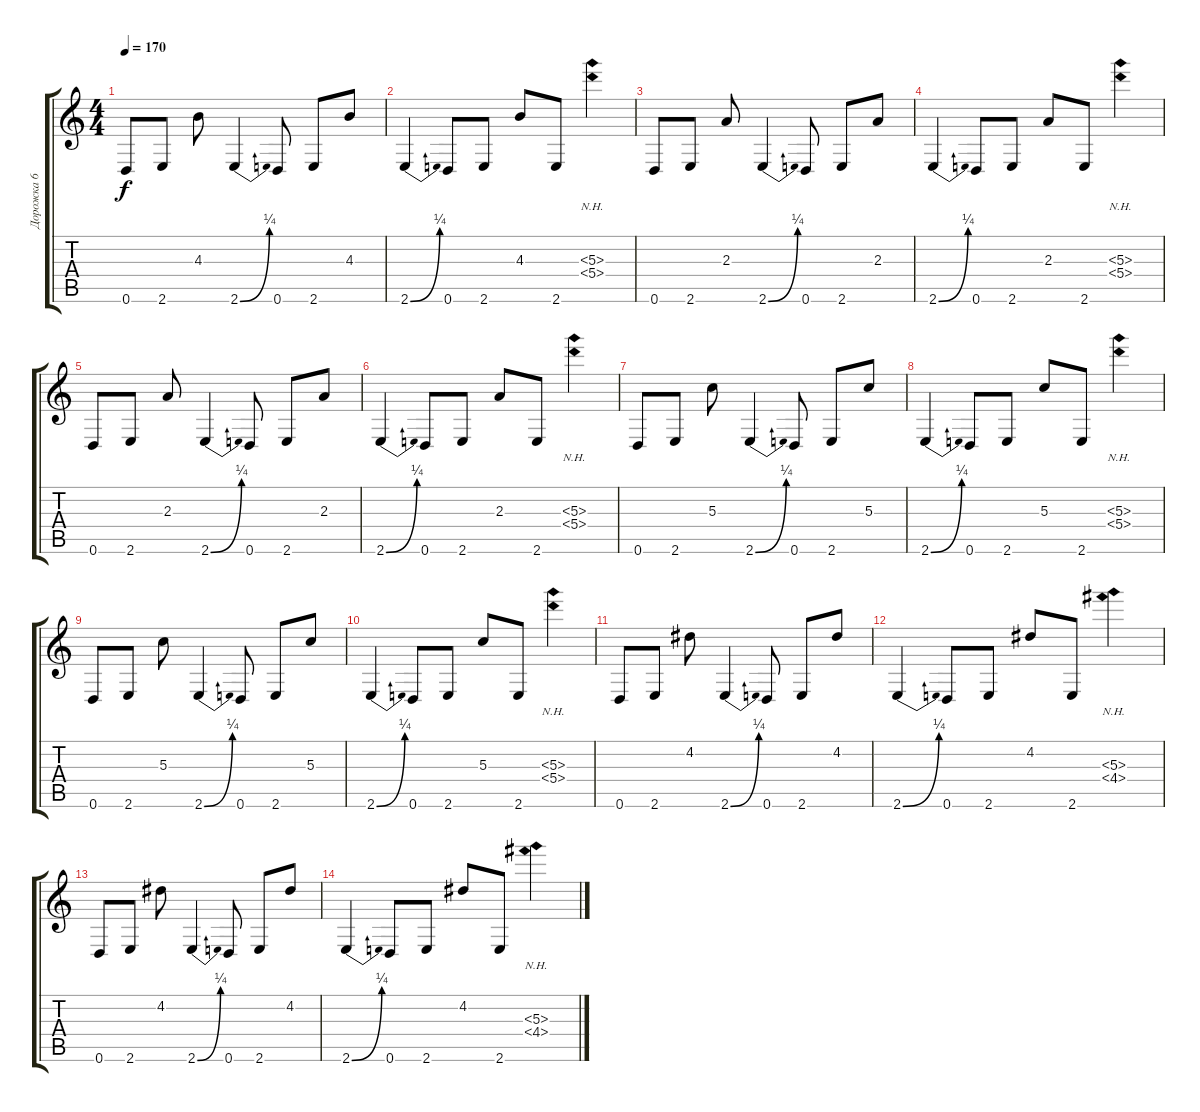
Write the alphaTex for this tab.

\track ("Дорожка 6" "Дорожка 6") {instrument distortionguitar}
\staff {score tabs}
\tuning (E4 B3 G3 D3 A2 D2) {hide}
\ts (4 4)
\tempo 170
\clef g2
\ks c
0.6.8{dy f} 2.6.8 4.3.8 2.6{be (bend 0 0 60 1)}.4 0.6.8 2.6.8 4.3.8 |
2.6{be (bend 0 0 60 1)}.4 0.6.8 2.6.8 4.3.8 2.6.8 (5.3{nh} 5.4{nh}).4 |
0.6.8 2.6.8 2.3.8 2.6{be (bend 0 0 60 1)}.4 0.6.8 2.6.8 2.3.8 |
2.6{be (bend 0 0 60 1)}.4 0.6.8 2.6.8 2.3.8 2.6.8 (5.3{nh} 5.4{nh}).4 |
0.6.8 2.6.8 2.3.8 2.6{be (bend 0 0 60 1)}.4 0.6.8 2.6.8 2.3.8 |
2.6{be (bend 0 0 60 1)}.4 0.6.8 2.6.8 2.3.8 2.6.8 (5.3{nh} 5.4{nh}).4 |
0.6.8 2.6.8 5.3.8 2.6{be (bend 0 0 60 1)}.4 0.6.8 2.6.8 5.3.8 |
2.6{be (bend 0 0 60 1)}.4 0.6.8 2.6.8 5.3.8 2.6.8 (5.3{nh} 5.4{nh}).4 |
0.6.8 2.6.8 5.3.8 2.6{be (bend 0 0 60 1)}.4 0.6.8 2.6.8 5.3.8 |
2.6{be (bend 0 0 60 1)}.4 0.6.8 2.6.8 5.3.8 2.6.8 (5.3{nh} 5.4{nh}).4 |
0.6.8 2.6.8 4.2.8 2.6{be (bend 0 0 60 1)}.4 0.6.8 2.6.8 4.2.8 |
2.6{be (bend 0 0 60 1)}.4 0.6.8 2.6.8 4.2.8 2.6.8 (5.3{nh} 4.4{nh}).4 |
0.6.8 2.6.8 4.2.8 2.6{be (bend 0 0 60 1)}.4 0.6.8 2.6.8 4.2.8 |
2.6{be (bend 0 0 60 1)}.4 0.6.8 2.6.8 4.2.8 2.6.8 (5.3{nh} 4.4{nh}).4
